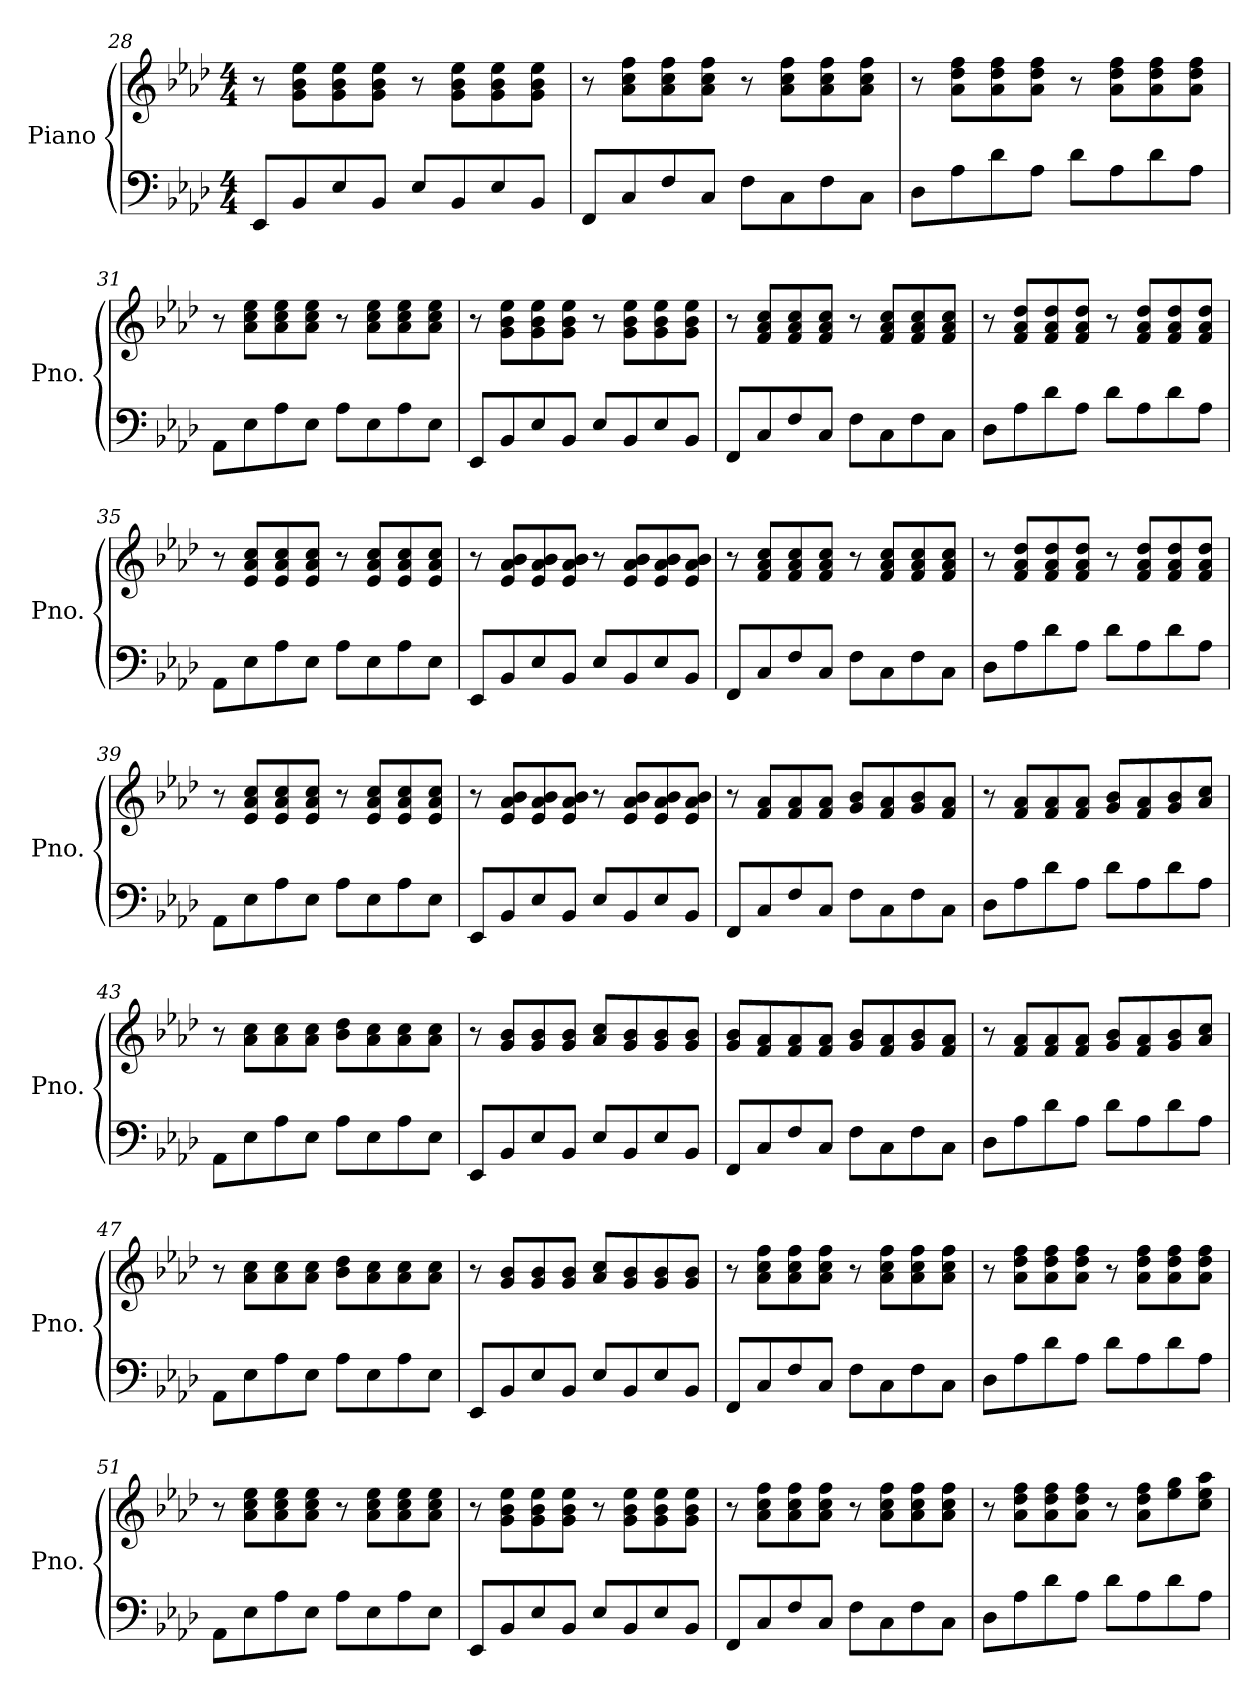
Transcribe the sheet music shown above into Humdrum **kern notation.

**kern	**kern
*part1	*part1
*staff2	*staff1
*I"Piano	*
*I'Pno.	*
*clefF4	*clefG2
*k[b-e-a-d-]	*k[b-e-a-d-]
*M4/4	*M4/4
=28	=28
8EE-/L	8r
8BB-/	8g\ 8b-\ 8ee-\L
8E-/	8g\ 8b-\ 8ee-\
8BB-/J	8g\ 8b-\ 8ee-\J
8E-/L	8r
8BB-/	8g\ 8b-\ 8ee-\L
8E-/	8g\ 8b-\ 8ee-\
8BB-/J	8g\ 8b-\ 8ee-\J
=29	=29
8FF/L	8r
8C/	8a-\ 8cc\ 8ff\L
8F/	8a-\ 8cc\ 8ff\
8C/J	8a-\ 8cc\ 8ff\J
8F\L	8r
8C\	8a-\ 8cc\ 8ff\L
8F\	8a-\ 8cc\ 8ff\
8C\J	8a-\ 8cc\ 8ff\J
=30	=30
8D-\L	8r
8A-\	8a-\ 8dd-\ 8ff\L
8d-\	8a-\ 8dd-\ 8ff\
8A-\J	8a-\ 8dd-\ 8ff\J
8d-\L	8r
8A-\	8a-\ 8dd-\ 8ff\L
8d-\	8a-\ 8dd-\ 8ff\
8A-\J	8a-\ 8dd-\ 8ff\J
!!LO:LB:g=z
=31	=31
8AA-\L	8r
8E-\	8a-\ 8cc\ 8ee-\L
8A-\	8a-\ 8cc\ 8ee-\
8E-\J	8a-\ 8cc\ 8ee-\J
8A-\L	8r
8E-\	8a-\ 8cc\ 8ee-\L
8A-\	8a-\ 8cc\ 8ee-\
8E-\J	8a-\ 8cc\ 8ee-\J
=32	=32
8EE-/L	8r
8BB-/	8g\ 8b-\ 8ee-\L
8E-/	8g\ 8b-\ 8ee-\
8BB-/J	8g\ 8b-\ 8ee-\J
8E-/L	8r
8BB-/	8g\ 8b-\ 8ee-\L
8E-/	8g\ 8b-\ 8ee-\
8BB-/J	8g\ 8b-\ 8ee-\J
=33	=33
8FF/L	8r
8C/	8f/ 8a-/ 8cc/L
8F/	8f/ 8a-/ 8cc/
8C/J	8f/ 8a-/ 8cc/J
8F\L	8r
8C\	8f/ 8a-/ 8cc/L
8F\	8f/ 8a-/ 8cc/
8C\J	8f/ 8a-/ 8cc/J
=34	=34
8D-\L	8r
8A-\	8f/ 8a-/ 8dd-/L
8d-\	8f/ 8a-/ 8dd-/
8A-\J	8f/ 8a-/ 8dd-/J
8d-\L	8r
8A-\	8f/ 8a-/ 8dd-/L
8d-\	8f/ 8a-/ 8dd-/
8A-\J	8f/ 8a-/ 8dd-/J
=35	=35
8AA-\L	8r
8E-\	8e-/ 8a-/ 8cc/L
8A-\	8e-/ 8a-/ 8cc/
8E-\J	8e-/ 8a-/ 8cc/J
8A-\L	8r
8E-\	8e-/ 8a-/ 8cc/L
8A-\	8e-/ 8a-/ 8cc/
8E-\J	8e-/ 8a-/ 8cc/J
!!LO:LB:g=z
=36	=36
8EE-/L	8r
8BB-/	8e-/ 8a-/ 8b-/L
8E-/	8e-/ 8a-/ 8b-/
8BB-/J	8e-/ 8a-/ 8b-/J
8E-/L	8r
8BB-/	8e-/ 8a-/ 8b-/L
8E-/	8e-/ 8a-/ 8b-/
8BB-/J	8e-/ 8a-/ 8b-/J
=37	=37
8FF/L	8r
8C/	8f/ 8a-/ 8cc/L
8F/	8f/ 8a-/ 8cc/
8C/J	8f/ 8a-/ 8cc/J
8F\L	8r
8C\	8f/ 8a-/ 8cc/L
8F\	8f/ 8a-/ 8cc/
8C\J	8f/ 8a-/ 8cc/J
=38	=38
8D-\L	8r
8A-\	8f/ 8a-/ 8dd-/L
8d-\	8f/ 8a-/ 8dd-/
8A-\J	8f/ 8a-/ 8dd-/J
8d-\L	8r
8A-\	8f/ 8a-/ 8dd-/L
8d-\	8f/ 8a-/ 8dd-/
8A-\J	8f/ 8a-/ 8dd-/J
=39	=39
8AA-\L	8r
8E-\	8e-/ 8a-/ 8cc/L
8A-\	8e-/ 8a-/ 8cc/
8E-\J	8e-/ 8a-/ 8cc/J
8A-\L	8r
8E-\	8e-/ 8a-/ 8cc/L
8A-\	8e-/ 8a-/ 8cc/
8E-\J	8e-/ 8a-/ 8cc/J
!!LO:LB:g=z
=40	=40
8EE-/L	8r
8BB-/	8e-/ 8a-/ 8b-/L
8E-/	8e-/ 8a-/ 8b-/
8BB-/J	8e-/ 8a-/ 8b-/J
8E-/L	8r
8BB-/	8e-/ 8a-/ 8b-/L
8E-/	8e-/ 8a-/ 8b-/
8BB-/J	8e-/ 8a-/ 8b-/J
=41	=41
8FF/L	8r
8C/	8f/ 8a-/L
8F/	8f/ 8a-/
8C/J	8f/ 8a-/J
8F\L	8g/ 8b-/L
8C\	8f/ 8a-/
8F\	8g/ 8b-/
8C\J	8f/ 8a-/J
=42	=42
8D-\L	8r
8A-\	8f/ 8a-/L
8d-\	8f/ 8a-/
8A-\J	8f/ 8a-/J
8d-\L	8g/ 8b-/L
8A-\	8f/ 8a-/
8d-\	8g/ 8b-/
8A-\J	8a-/ 8cc/J
=43	=43
8AA-\L	8r
8E-\	8a-\ 8cc\L
8A-\	8a-\ 8cc\
8E-\J	8a-\ 8cc\J
8A-\L	8b-\ 8dd-\L
8E-\	8a-\ 8cc\
8A-\	8a-\ 8cc\
8E-\J	8a-\ 8cc\J
!!LO:LB:g=z
=44	=44
8EE-/L	8r
8BB-/	8g/ 8b-/L
8E-/	8g/ 8b-/
8BB-/J	8g/ 8b-/J
8E-/L	8a-/ 8cc/L
8BB-/	8g/ 8b-/
8E-/	8g/ 8b-/
8BB-/J	8g/ 8b-/J
=45	=45
8FF/L	8g/ 8b-/L
8C/	8f/ 8a-/
8F/	8f/ 8a-/
8C/J	8f/ 8a-/J
8F\L	8g/ 8b-/L
8C\	8f/ 8a-/
8F\	8g/ 8b-/
8C\J	8f/ 8a-/J
=46	=46
8D-\L	8r
8A-\	8f/ 8a-/L
8d-\	8f/ 8a-/
8A-\J	8f/ 8a-/J
8d-\L	8g/ 8b-/L
8A-\	8f/ 8a-/
8d-\	8g/ 8b-/
8A-\J	8a-/ 8cc/J
=47	=47
8AA-\L	8r
8E-\	8a-\ 8cc\L
8A-\	8a-\ 8cc\
8E-\J	8a-\ 8cc\J
8A-\L	8b-\ 8dd-\L
8E-\	8a-\ 8cc\
8A-\	8a-\ 8cc\
8E-\J	8a-\ 8cc\J
=48	=48
8EE-/L	8r
8BB-/	8g/ 8b-/L
8E-/	8g/ 8b-/
8BB-/J	8g/ 8b-/J
8E-/L	8a-/ 8cc/L
8BB-/	8g/ 8b-/
8E-/	8g/ 8b-/
8BB-/J	8g/ 8b-/J
!!LO:LB:g=z
=49	=49
8FF/L	8r
8C/	8a-\ 8cc\ 8ff\L
8F/	8a-\ 8cc\ 8ff\
8C/J	8a-\ 8cc\ 8ff\J
8F\L	8r
8C\	8a-\ 8cc\ 8ff\L
8F\	8a-\ 8cc\ 8ff\
8C\J	8a-\ 8cc\ 8ff\J
=50	=50
8D-\L	8r
8A-\	8a-\ 8dd-\ 8ff\L
8d-\	8a-\ 8dd-\ 8ff\
8A-\J	8a-\ 8dd-\ 8ff\J
8d-\L	8r
8A-\	8a-\ 8dd-\ 8ff\L
8d-\	8a-\ 8dd-\ 8ff\
8A-\J	8a-\ 8dd-\ 8ff\J
=51	=51
8AA-\L	8r
8E-\	8a-\ 8cc\ 8ee-\L
8A-\	8a-\ 8cc\ 8ee-\
8E-\J	8a-\ 8cc\ 8ee-\J
8A-\L	8r
8E-\	8a-\ 8cc\ 8ee-\L
8A-\	8a-\ 8cc\ 8ee-\
8E-\J	8a-\ 8cc\ 8ee-\J
=52	=52
8EE-/L	8r
8BB-/	8g\ 8b-\ 8ee-\L
8E-/	8g\ 8b-\ 8ee-\
8BB-/J	8g\ 8b-\ 8ee-\J
8E-/L	8r
8BB-/	8g\ 8b-\ 8ee-\L
8E-/	8g\ 8b-\ 8ee-\
8BB-/J	8g\ 8b-\ 8ee-\J
=53	=53
8FF/L	8r
8C/	8a-\ 8cc\ 8ff\L
8F/	8a-\ 8cc\ 8ff\
8C/J	8a-\ 8cc\ 8ff\J
8F\L	8r
8C\	8a-\ 8cc\ 8ff\L
8F\	8a-\ 8cc\ 8ff\
8C\J	8a-\ 8cc\ 8ff\J
!!LO:PB:g=z
=54	=54
8D-\L	8r
8A-\	8a-\ 8dd-\ 8ff\L
8d-\	8a-\ 8dd-\ 8ff\
8A-\J	8a-\ 8dd-\ 8ff\J
8d-\L	8r
8A-\	8a-\ 8dd-\ 8ff\L
8d-\	8ee-\ 8gg\
8A-\J	8cc\ 8ee-\ 8aa-\J
=	=
*-	*-
